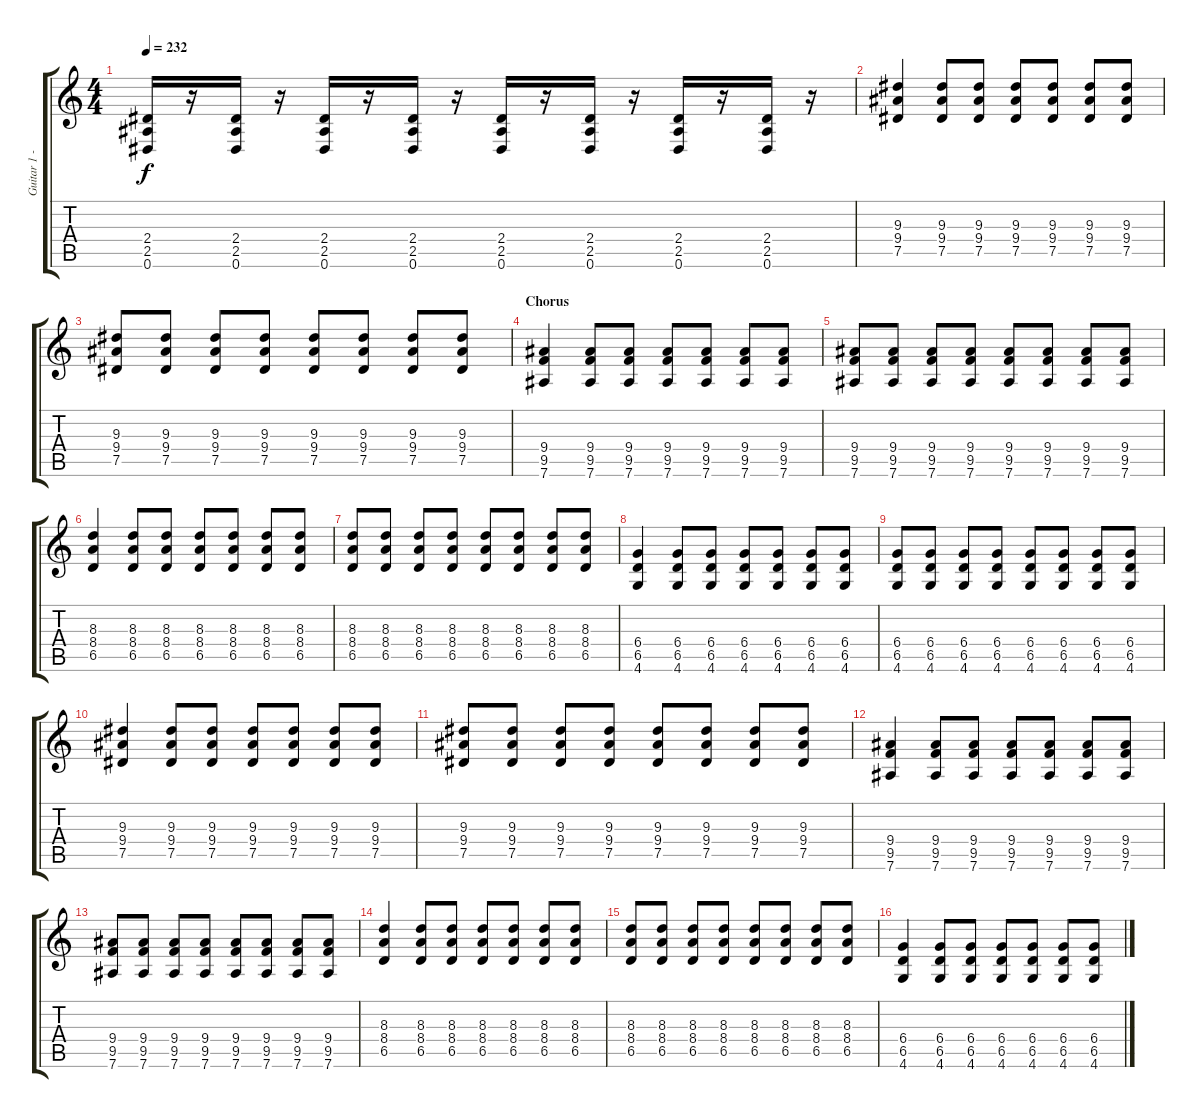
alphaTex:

\track ("Guitar 1 - Mathias" "Guitar 1 -") {instrument distortionguitar}
\staff {score tabs}
\tuning (Eb4 Bb3 Gb3 Db3 Ab2 Eb2) {hide}
\ts (4 4)
\tempo 232
\clef g2
\ks c
(2.4 2.5 0.6).16{dy f} r.16 (2.4 2.5 0.6).16 r.16 (2.4 2.5 0.6).16 r.16 (2.4 2.5 0.6).16 r.16 (2.4 2.5 0.6).16 r.16 (2.4 2.5 0.6).16 r.16 (2.4 2.5 0.6).16 r.16 (2.4 2.5 0.6).16 r.16 |
(9.3 9.4 7.5).4 (9.3 9.4 7.5).8 (9.3 9.4 7.5).8 (9.3 9.4 7.5).8 (9.3 9.4 7.5).8 (9.3 9.4 7.5).8 (9.3 9.4 7.5).8 |
(9.3 9.4 7.5).8 (9.3 9.4 7.5).8 (9.3 9.4 7.5).8 (9.3 9.4 7.5).8 (9.3 9.4 7.5).8 (9.3 9.4 7.5).8 (9.3 9.4 7.5).8 (9.3 9.4 7.5).8 |
\section ("" "Chorus")
(9.4 9.5 7.6).4 (9.4 9.5 7.6).8 (9.4 9.5 7.6).8 (9.4 9.5 7.6).8 (9.4 9.5 7.6).8 (9.4 9.5 7.6).8 (9.4 9.5 7.6).8 |
(9.4 9.5 7.6).8 (9.4 9.5 7.6).8 (9.4 9.5 7.6).8 (9.4 9.5 7.6).8 (9.4 9.5 7.6).8 (9.4 9.5 7.6).8 (9.4 9.5 7.6).8 (9.4 9.5 7.6).8 |
(8.3 8.4 6.5).4 (8.3 8.4 6.5).8 (8.3 8.4 6.5).8 (8.3 8.4 6.5).8 (8.3 8.4 6.5).8 (8.3 8.4 6.5).8 (8.3 8.4 6.5).8 |
(8.3 8.4 6.5).8 (8.3 8.4 6.5).8 (8.3 8.4 6.5).8 (8.3 8.4 6.5).8 (8.3 8.4 6.5).8 (8.3 8.4 6.5).8 (8.3 8.4 6.5).8 (8.3 8.4 6.5).8 |
(6.4 6.5 4.6).4 (6.4 6.5 4.6).8 (6.4 6.5 4.6).8 (6.4 6.5 4.6).8 (6.4 6.5 4.6).8 (6.4 6.5 4.6).8 (6.4 6.5 4.6).8 |
(6.4 6.5 4.6).8 (6.4 6.5 4.6).8 (6.4 6.5 4.6).8 (6.4 6.5 4.6).8 (6.4 6.5 4.6).8 (6.4 6.5 4.6).8 (6.4 6.5 4.6).8 (6.4 6.5 4.6).8 |
(9.3 9.4 7.5).4 (9.3 9.4 7.5).8 (9.3 9.4 7.5).8 (9.3 9.4 7.5).8 (9.3 9.4 7.5).8 (9.3 9.4 7.5).8 (9.3 9.4 7.5).8 |
(9.3 9.4 7.5).8 (9.3 9.4 7.5).8 (9.3 9.4 7.5).8 (9.3 9.4 7.5).8 (9.3 9.4 7.5).8 (9.3 9.4 7.5).8 (9.3 9.4 7.5).8 (9.3 9.4 7.5).8 |
(9.4 9.5 7.6).4 (9.4 9.5 7.6).8 (9.4 9.5 7.6).8 (9.4 9.5 7.6).8 (9.4 9.5 7.6).8 (9.4 9.5 7.6).8 (9.4 9.5 7.6).8 |
(9.4 9.5 7.6).8 (9.4 9.5 7.6).8 (9.4 9.5 7.6).8 (9.4 9.5 7.6).8 (9.4 9.5 7.6).8 (9.4 9.5 7.6).8 (9.4 9.5 7.6).8 (9.4 9.5 7.6).8 |
(8.3 8.4 6.5).4 (8.3 8.4 6.5).8 (8.3 8.4 6.5).8 (8.3 8.4 6.5).8 (8.3 8.4 6.5).8 (8.3 8.4 6.5).8 (8.3 8.4 6.5).8 |
(8.3 8.4 6.5).8 (8.3 8.4 6.5).8 (8.3 8.4 6.5).8 (8.3 8.4 6.5).8 (8.3 8.4 6.5).8 (8.3 8.4 6.5).8 (8.3 8.4 6.5).8 (8.3 8.4 6.5).8 |
(6.4 6.5 4.6).4 (6.4 6.5 4.6).8 (6.4 6.5 4.6).8 (6.4 6.5 4.6).8 (6.4 6.5 4.6).8 (6.4 6.5 4.6).8 (6.4 6.5 4.6).8
